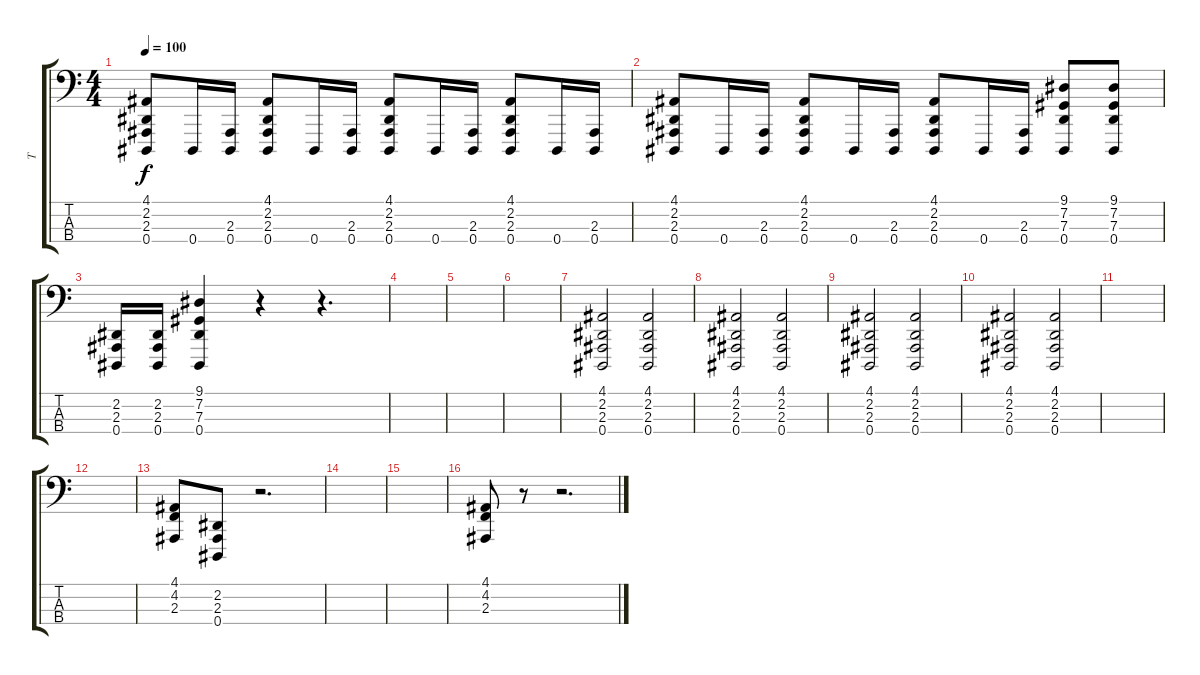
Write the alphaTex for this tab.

\track ("T" "T") {instrument timpani}
\staff {score tabs}
\tuning (Gb2 Db2 Ab1 Eb1) {hide}
\ts (4 4)
\tempo 100
\clef f4
\ks c
(4.1 2.2 2.3 0.4).8{dy f} 0.4.16 (2.3 0.4).16 (4.1 2.2 2.3 0.4).8 0.4.16 (2.3 0.4).16 (4.1 2.2 2.3 0.4).8 0.4.16 (2.3 0.4).16 (4.1 2.2 2.3 0.4).8 0.4.16 (2.3 0.4).16 |
(4.1 2.2 2.3 0.4).8 0.4.16 (2.3 0.4).16 (4.1 2.2 2.3 0.4).8 0.4.16 (2.3 0.4).16 (4.1 2.2 2.3 0.4).8 0.4.16 (2.3 0.4).16 (9.1 7.2 7.3 0.4).8 (9.1 7.2 7.3 0.4).8 |
(2.2 2.3 0.4).16 (2.2 2.3 0.4).16 (9.1 7.2 7.3 0.4).4 r.4 r.4{d} |
|
|
|
(4.1 2.2 2.3 0.4).2 (4.1 2.2 2.3 0.4).2 |
(4.1 2.2 2.3 0.4).2 (4.1 2.2 2.3 0.4).2 |
(4.1 2.2 2.3 0.4).2 (4.1 2.2 2.3 0.4).2 |
(4.1 2.2 2.3 0.4).2 (4.1 2.2 2.3 0.4).2 |
|
|
(4.1 4.2 2.3).8 (2.2 2.3 0.4).8 r.2{d} |
|
|
(4.1 4.2 2.3).8 r.8 r.2{d}
